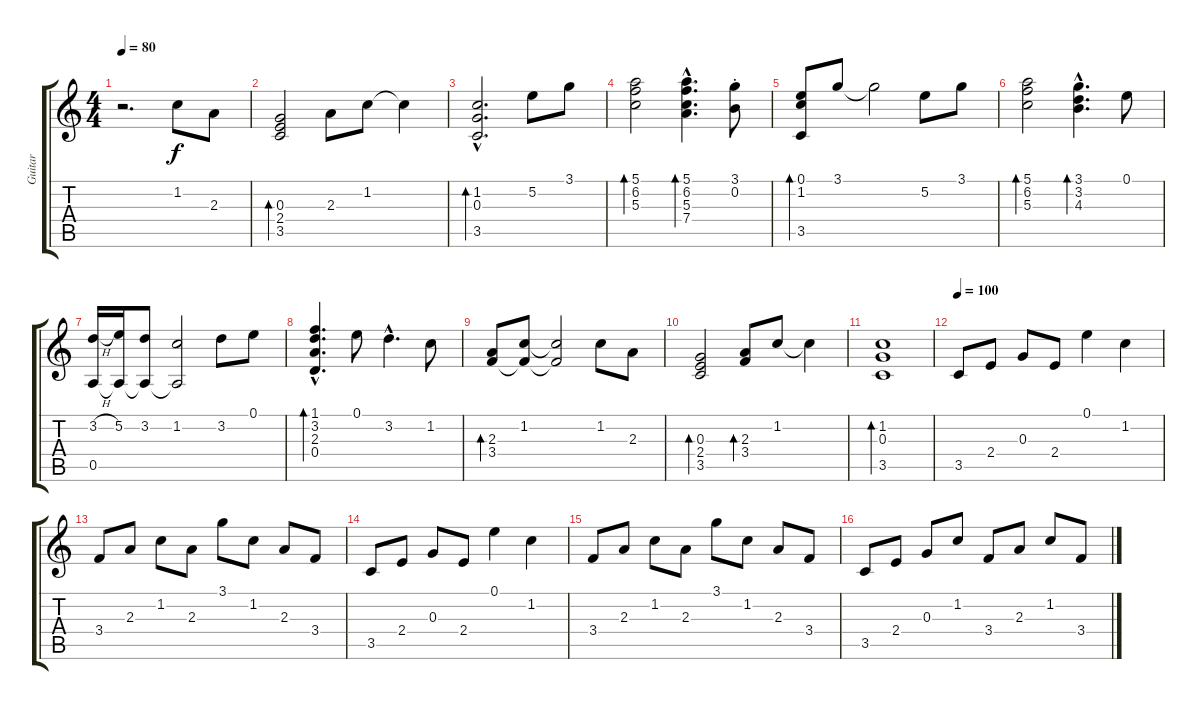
\track ("Guitar" "Guitar") {instrument acousticguitarsteel}
\staff {score tabs}
\tuning (E4 B3 G3 D3 A2 E2) {hide}
\ts (4 4)
\tempo 80
\clef g2
\ks c
r.2{d dy f instrument acousticguitarsteel} 1.2.8 2.3.8 |
(0.3 2.4 3.5).2{bd 240} 2.3.8 1.2.8 1.2{t}.4 |
(1.2{hac} 0.3{hac} 3.5{hac}).2{d bd 240} 5.2.8 3.1.8 |
(5.1 6.2 5.3).2{bd 240} (5.1{hac} 6.2{hac} 5.3{hac} 7.4{hac}).4{d bd 240} (3.1{st} 0.2).8 |
(0.1 1.2 3.5).8{bd 240} 3.1.8 3.1{t}.2 5.2.8 3.1.8 |
(5.1 6.2 5.3).2{bd 240} (3.1{hac} 3.2{hac} 4.3{hac}).4{d bd 240} 0.1.8 |
(3.2{h} 0.5).16 (5.2 0.5{t}).16 (3.2 0.5{t}).8 (1.2 0.5{t}).2 3.2.8 0.1.8 |
(1.1{hac} 3.2{hac} 2.3{hac} 0.4{hac}).4{d bd 240} 0.1.8 3.2{hac}.4{d} 1.2.8 |
(2.3 3.4).8{bd 240} (1.2 3.4{t}).8 (1.2{t} 3.4{t}).2 1.2.8 2.3.8 |
(0.3 2.4 3.5).2{bd 240} (2.3 3.4).8{bd 240} 1.2.8 1.2{t}.4 |
(1.2 0.3 3.5).1{bd 240} |
\tempo 100
3.5.8 2.4.8 0.3.8 2.4.8 0.1.4 1.2.4 |
3.4.8 2.3.8 1.2.8 2.3.8 3.1.8 1.2.8 2.3.8 3.4.8 |
3.5.8 2.4.8 0.3.8 2.4.8 0.1.4 1.2.4 |
3.4.8 2.3.8 1.2.8 2.3.8 3.1.8 1.2.8 2.3.8 3.4.8 |
3.5.8 2.4.8 0.3.8 1.2.8 3.4.8 2.3.8 1.2.8 3.4.8
